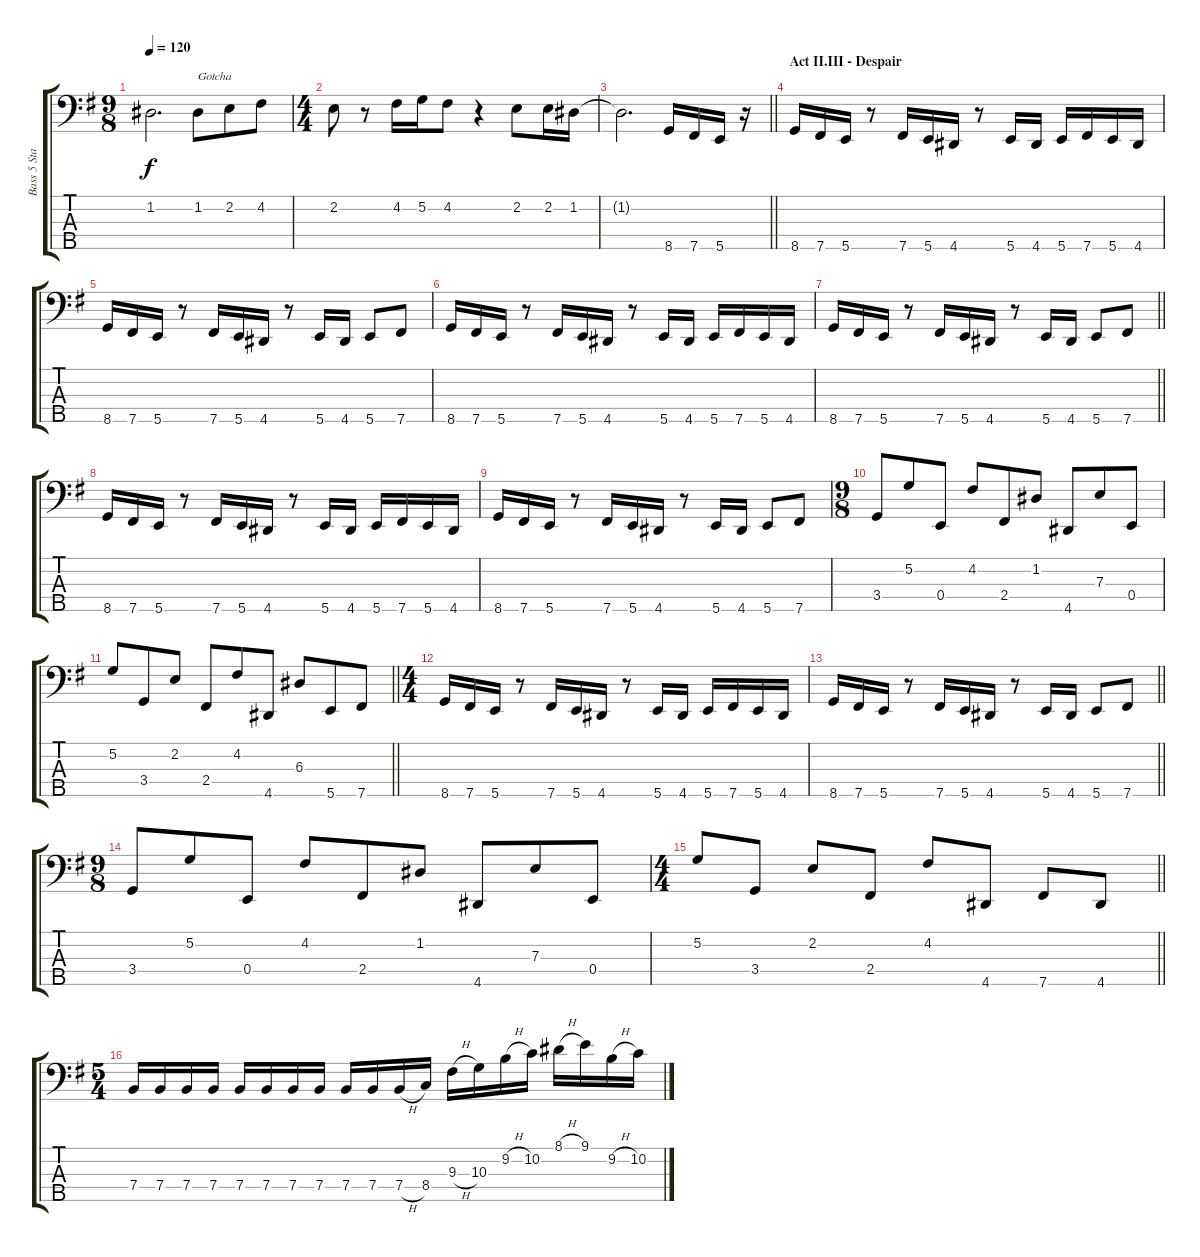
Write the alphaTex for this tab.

\track ("Bass 5 Standard" "Bass 5 Sta") {instrument electricbassfinger}
\staff {score tabs}
\tuning (G2 D2 A1 E1 B0) {hide}
\ts (9 8)
\tempo 120
\clef f4
\ks eminor
1.2{t}.2{d dy f} 1.2.8{txt "Gotcha"} 2.2.8 4.2.8 |
\ts (4 4)
2.2.8 r.8 4.2.16 5.2.16 4.2.8 r.4 2.2.8 2.2.16 1.2.16 |
\barLineRight lightlight
1.2{t}.2{d} 8.5.16 7.5.16 5.5.16 r.16 |
\section ("" "Act II.III - Despair")
8.5.16 7.5.16 5.5.16 r.8 7.5.16 5.5.16 4.5.16 r.8 5.5.16 4.5.16 5.5.16 7.5.16 5.5.16 4.5.16 |
8.5.16 7.5.16 5.5.16 r.8 7.5.16 5.5.16 4.5.16 r.8 5.5.16 4.5.16 5.5.8 7.5.8 |
8.5.16 7.5.16 5.5.16 r.8 7.5.16 5.5.16 4.5.16 r.8 5.5.16 4.5.16 5.5.16 7.5.16 5.5.16 4.5.16 |
\barLineRight lightlight
8.5.16 7.5.16 5.5.16 r.8 7.5.16 5.5.16 4.5.16 r.8 5.5.16 4.5.16 5.5.8 7.5.8 |
8.5.16 7.5.16 5.5.16 r.8 7.5.16 5.5.16 4.5.16 r.8 5.5.16 4.5.16 5.5.16 7.5.16 5.5.16 4.5.16 |
8.5.16 7.5.16 5.5.16 r.8 7.5.16 5.5.16 4.5.16 r.8 5.5.16 4.5.16 5.5.8 7.5.8 |
\ts (9 8)
3.4.8 5.2.8 0.4.8 4.2.8 2.4.8 1.2.8 4.5.8 7.3.8 0.4.8 |
\barLineRight lightlight
5.2.8 3.4.8 2.2.8 2.4.8 4.2.8 4.5.8 6.3.8 5.5.8 7.5.8 |
\ts (4 4)
8.5.16 7.5.16 5.5.16 r.8 7.5.16 5.5.16 4.5.16 r.8 5.5.16 4.5.16 5.5.16 7.5.16 5.5.16 4.5.16 |
\barLineRight lightlight
8.5.16 7.5.16 5.5.16 r.8 7.5.16 5.5.16 4.5.16 r.8 5.5.16 4.5.16 5.5.8 7.5.8 |
\ts (9 8)
3.4.8 5.2.8 0.4.8 4.2.8 2.4.8 1.2.8 4.5.8 7.3.8 0.4.8 |
\ts (4 4)
\barLineRight lightlight
5.2.8 3.4.8 2.2.8 2.4.8 4.2.8 4.5.8 7.5.8 4.5.8 |
\ts (5 4)
\section ("" "")
7.4.16 7.4.16 7.4.16 7.4.16 7.4.16 7.4.16 7.4.16 7.4.16 7.4.16 7.4.16 7.4{h}.16 8.4.16 9.3{h}.16 10.3.16 9.2{h}.16 10.2.16 8.1{h}.16 9.1.16 9.2{h}.16 10.2.16
